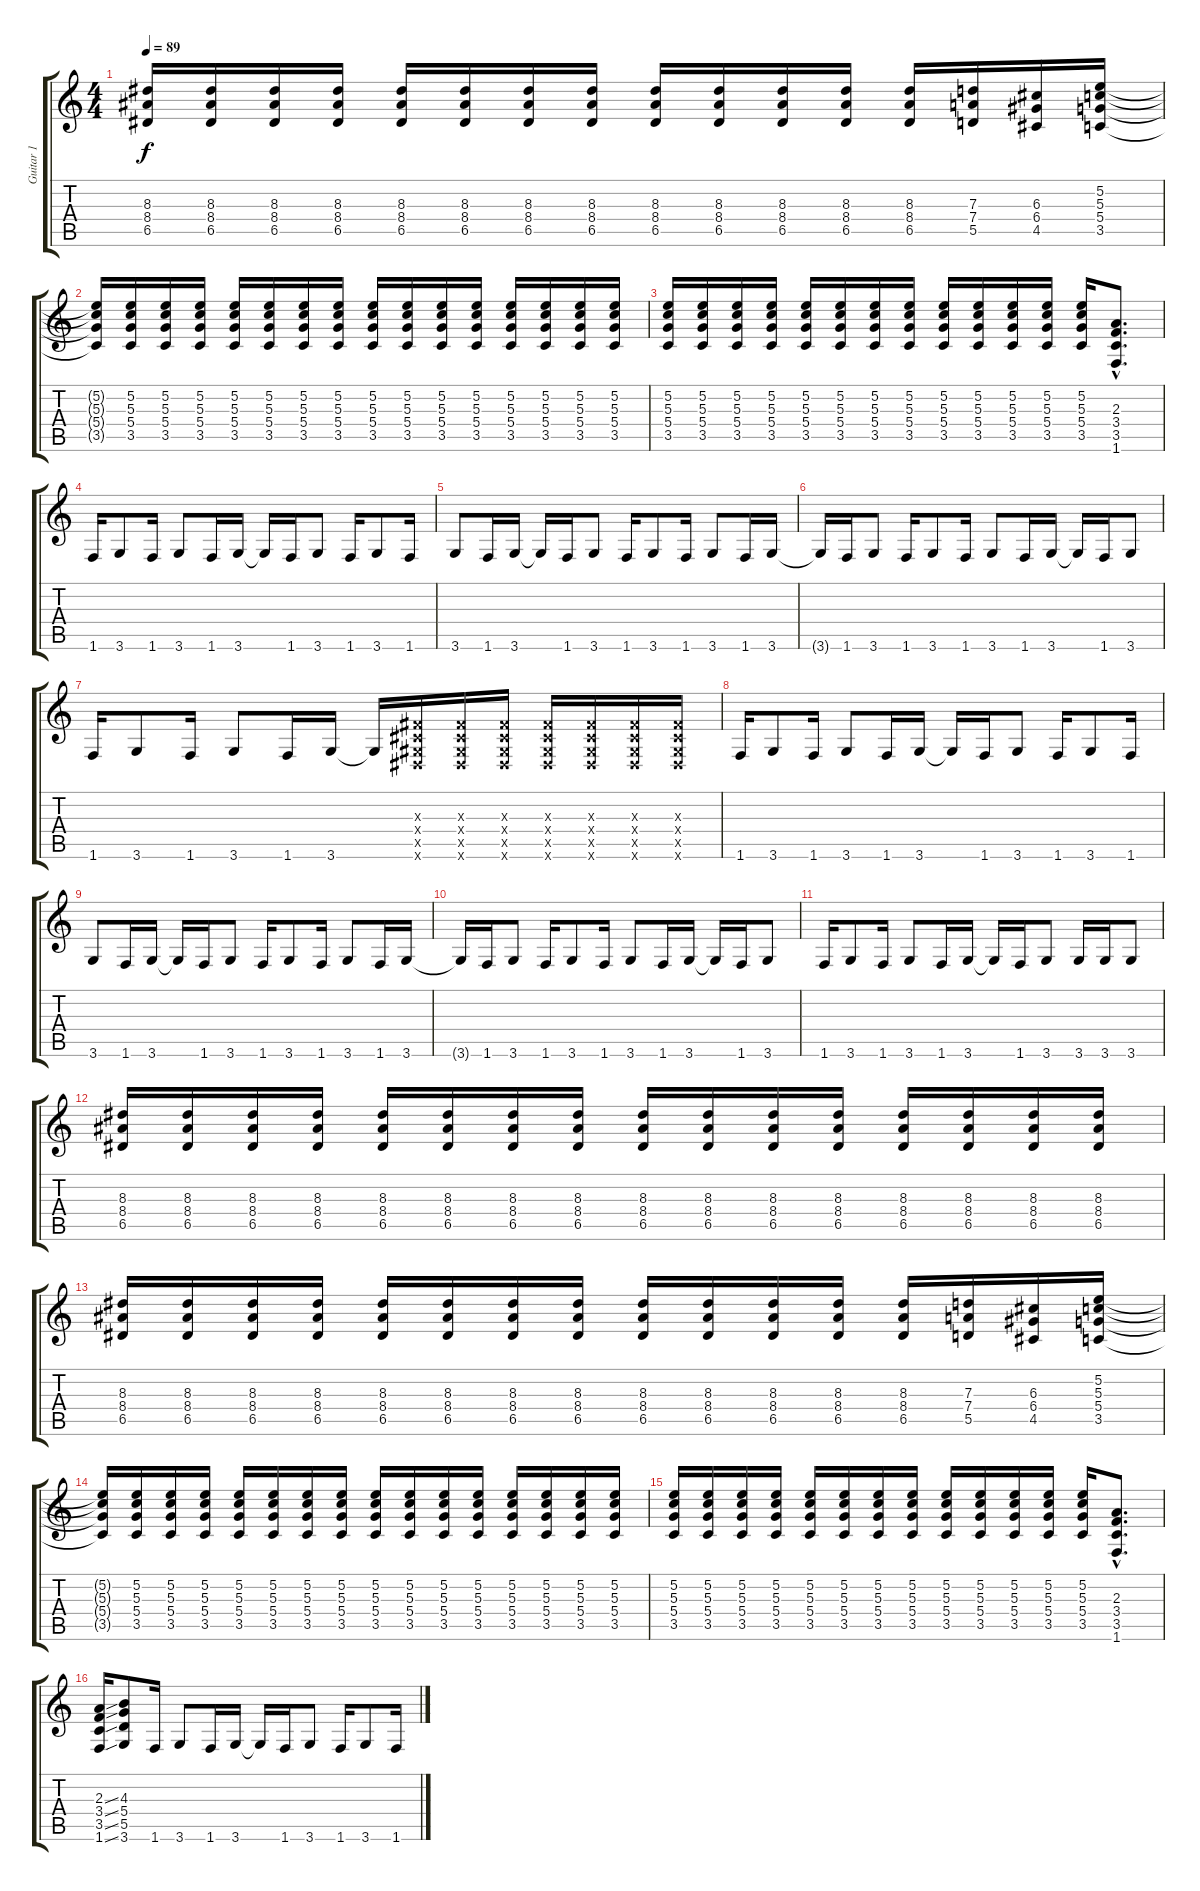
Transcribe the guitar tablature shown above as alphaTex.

\track ("Guitar 1" "Guitar 1") {instrument overdrivenguitar}
\staff {score tabs}
\tuning (E4 B3 G3 D3 A2 E2) {hide}
\ts (4 4)
\tempo 89
\clef g2
\ks c
(8.3 8.4 6.5).16{dy f} (8.3 8.4 6.5).16 (8.3 8.4 6.5).16 (8.3 8.4 6.5).16 (8.3 8.4 6.5).16 (8.3 8.4 6.5).16 (8.3 8.4 6.5).16 (8.3 8.4 6.5).16 (8.3 8.4 6.5).16 (8.3 8.4 6.5).16 (8.3 8.4 6.5).16 (8.3 8.4 6.5).16 (8.3 8.4 6.5).16 (7.3 7.4 5.5).16 (6.3 6.4 4.5).16 (5.2 5.3 5.4 3.5).16 |
(5.2{t} 5.3{t} 5.4{t} 3.5{t}).16 (5.2 5.3 5.4 3.5).16 (5.2 5.3 5.4 3.5).16 (5.2 5.3 5.4 3.5).16 (5.2 5.3 5.4 3.5).16 (5.2 5.3 5.4 3.5).16 (5.2 5.3 5.4 3.5).16 (5.2 5.3 5.4 3.5).16 (5.2 5.3 5.4 3.5).16 (5.2 5.3 5.4 3.5).16 (5.2 5.3 5.4 3.5).16 (5.2 5.3 5.4 3.5).16 (5.2 5.3 5.4 3.5).16 (5.2 5.3 5.4 3.5).16 (5.2 5.3 5.4 3.5).16 (5.2 5.3 5.4 3.5).16 |
(5.2 5.3 5.4 3.5).16 (5.2 5.3 5.4 3.5).16 (5.2 5.3 5.4 3.5).16 (5.2 5.3 5.4 3.5).16 (5.2 5.3 5.4 3.5).16 (5.2 5.3 5.4 3.5).16 (5.2 5.3 5.4 3.5).16 (5.2 5.3 5.4 3.5).16 (5.2 5.3 5.4 3.5).16 (5.2 5.3 5.4 3.5).16 (5.2 5.3 5.4 3.5).16 (5.2 5.3 5.4 3.5).16 (5.2 5.3 5.4 3.5).16 (2.3{hac} 3.4{hac} 3.5{hac} 1.6{hac}).8{d} |
1.6.16 3.6.8 1.6.16 3.6.8 1.6.16 3.6.16 3.6{t}.16 1.6.16 3.6.8 1.6.16 3.6.8 1.6.16 |
3.6.8 1.6.16 3.6.16 3.6{t}.16 1.6.16 3.6.8 1.6.16 3.6.8 1.6.16 3.6.8 1.6.16 3.6.16 |
3.6{t}.16 1.6.16 3.6.8 1.6.16 3.6.8 1.6.16 3.6.8 1.6.16 3.6.16 3.6{t}.16 1.6.16 3.6.8 |
1.6.16 3.6.8 1.6.16 3.6.8 1.6.16 3.6.16 3.6{t}.16 (-1.3{x} -1.4{x} -1.5{x} -1.6{x}).16 (-1.3{x} -1.4{x} -1.5{x} -1.6{x}).16 (-1.3{x} -1.4{x} -1.5{x} -1.6{x}).16 (-1.3{x} -1.4{x} -1.5{x} -1.6{x}).16 (-1.3{x} -1.4{x} -1.5{x} -1.6{x}).16 (-1.3{x} -1.4{x} -1.5{x} -1.6{x}).16 (-1.3{x} -1.4{x} -1.5{x} -1.6{x}).16 |
1.6.16 3.6.8 1.6.16 3.6.8 1.6.16 3.6.16 3.6{t}.16 1.6.16 3.6.8 1.6.16 3.6.8 1.6.16 |
3.6.8 1.6.16 3.6.16 3.6{t}.16 1.6.16 3.6.8 1.6.16 3.6.8 1.6.16 3.6.8 1.6.16 3.6.16 |
3.6{t}.16 1.6.16 3.6.8 1.6.16 3.6.8 1.6.16 3.6.8 1.6.16 3.6.16 3.6{t}.16 1.6.16 3.6.8 |
1.6.16 3.6.8 1.6.16 3.6.8 1.6.16 3.6.16 3.6{t}.16 1.6.16 3.6.8 3.6.16 3.6.16 3.6.8 |
(8.3 8.4 6.5).16 (8.3 8.4 6.5).16 (8.3 8.4 6.5).16 (8.3 8.4 6.5).16 (8.3 8.4 6.5).16 (8.3 8.4 6.5).16 (8.3 8.4 6.5).16 (8.3 8.4 6.5).16 (8.3 8.4 6.5).16 (8.3 8.4 6.5).16 (8.3 8.4 6.5).16 (8.3 8.4 6.5).16 (8.3 8.4 6.5).16 (8.3 8.4 6.5).16 (8.3 8.4 6.5).16 (8.3 8.4 6.5).16 |
(8.3 8.4 6.5).16 (8.3 8.4 6.5).16 (8.3 8.4 6.5).16 (8.3 8.4 6.5).16 (8.3 8.4 6.5).16 (8.3 8.4 6.5).16 (8.3 8.4 6.5).16 (8.3 8.4 6.5).16 (8.3 8.4 6.5).16 (8.3 8.4 6.5).16 (8.3 8.4 6.5).16 (8.3 8.4 6.5).16 (8.3 8.4 6.5).16 (7.3 7.4 5.5).16 (6.3 6.4 4.5).16 (5.2 5.3 5.4 3.5).16 |
(5.2{t} 5.3{t} 5.4{t} 3.5{t}).16 (5.2 5.3 5.4 3.5).16 (5.2 5.3 5.4 3.5).16 (5.2 5.3 5.4 3.5).16 (5.2 5.3 5.4 3.5).16 (5.2 5.3 5.4 3.5).16 (5.2 5.3 5.4 3.5).16 (5.2 5.3 5.4 3.5).16 (5.2 5.3 5.4 3.5).16 (5.2 5.3 5.4 3.5).16 (5.2 5.3 5.4 3.5).16 (5.2 5.3 5.4 3.5).16 (5.2 5.3 5.4 3.5).16 (5.2 5.3 5.4 3.5).16 (5.2 5.3 5.4 3.5).16 (5.2 5.3 5.4 3.5).16 |
(5.2 5.3 5.4 3.5).16 (5.2 5.3 5.4 3.5).16 (5.2 5.3 5.4 3.5).16 (5.2 5.3 5.4 3.5).16 (5.2 5.3 5.4 3.5).16 (5.2 5.3 5.4 3.5).16 (5.2 5.3 5.4 3.5).16 (5.2 5.3 5.4 3.5).16 (5.2 5.3 5.4 3.5).16 (5.2 5.3 5.4 3.5).16 (5.2 5.3 5.4 3.5).16 (5.2 5.3 5.4 3.5).16 (5.2 5.3 5.4 3.5).16 (2.3{hac} 3.4{hac} 3.5{hac} 1.6{hac}).8{d} |
(2.3{ss} 3.4{ss} 3.5{ss} 1.6{ss}).16 (4.3 5.4 5.5 3.6).8 1.6.16 3.6.8 1.6.16 3.6.16 3.6{t}.16 1.6.16 3.6.8 1.6.16 3.6.8 1.6.16
